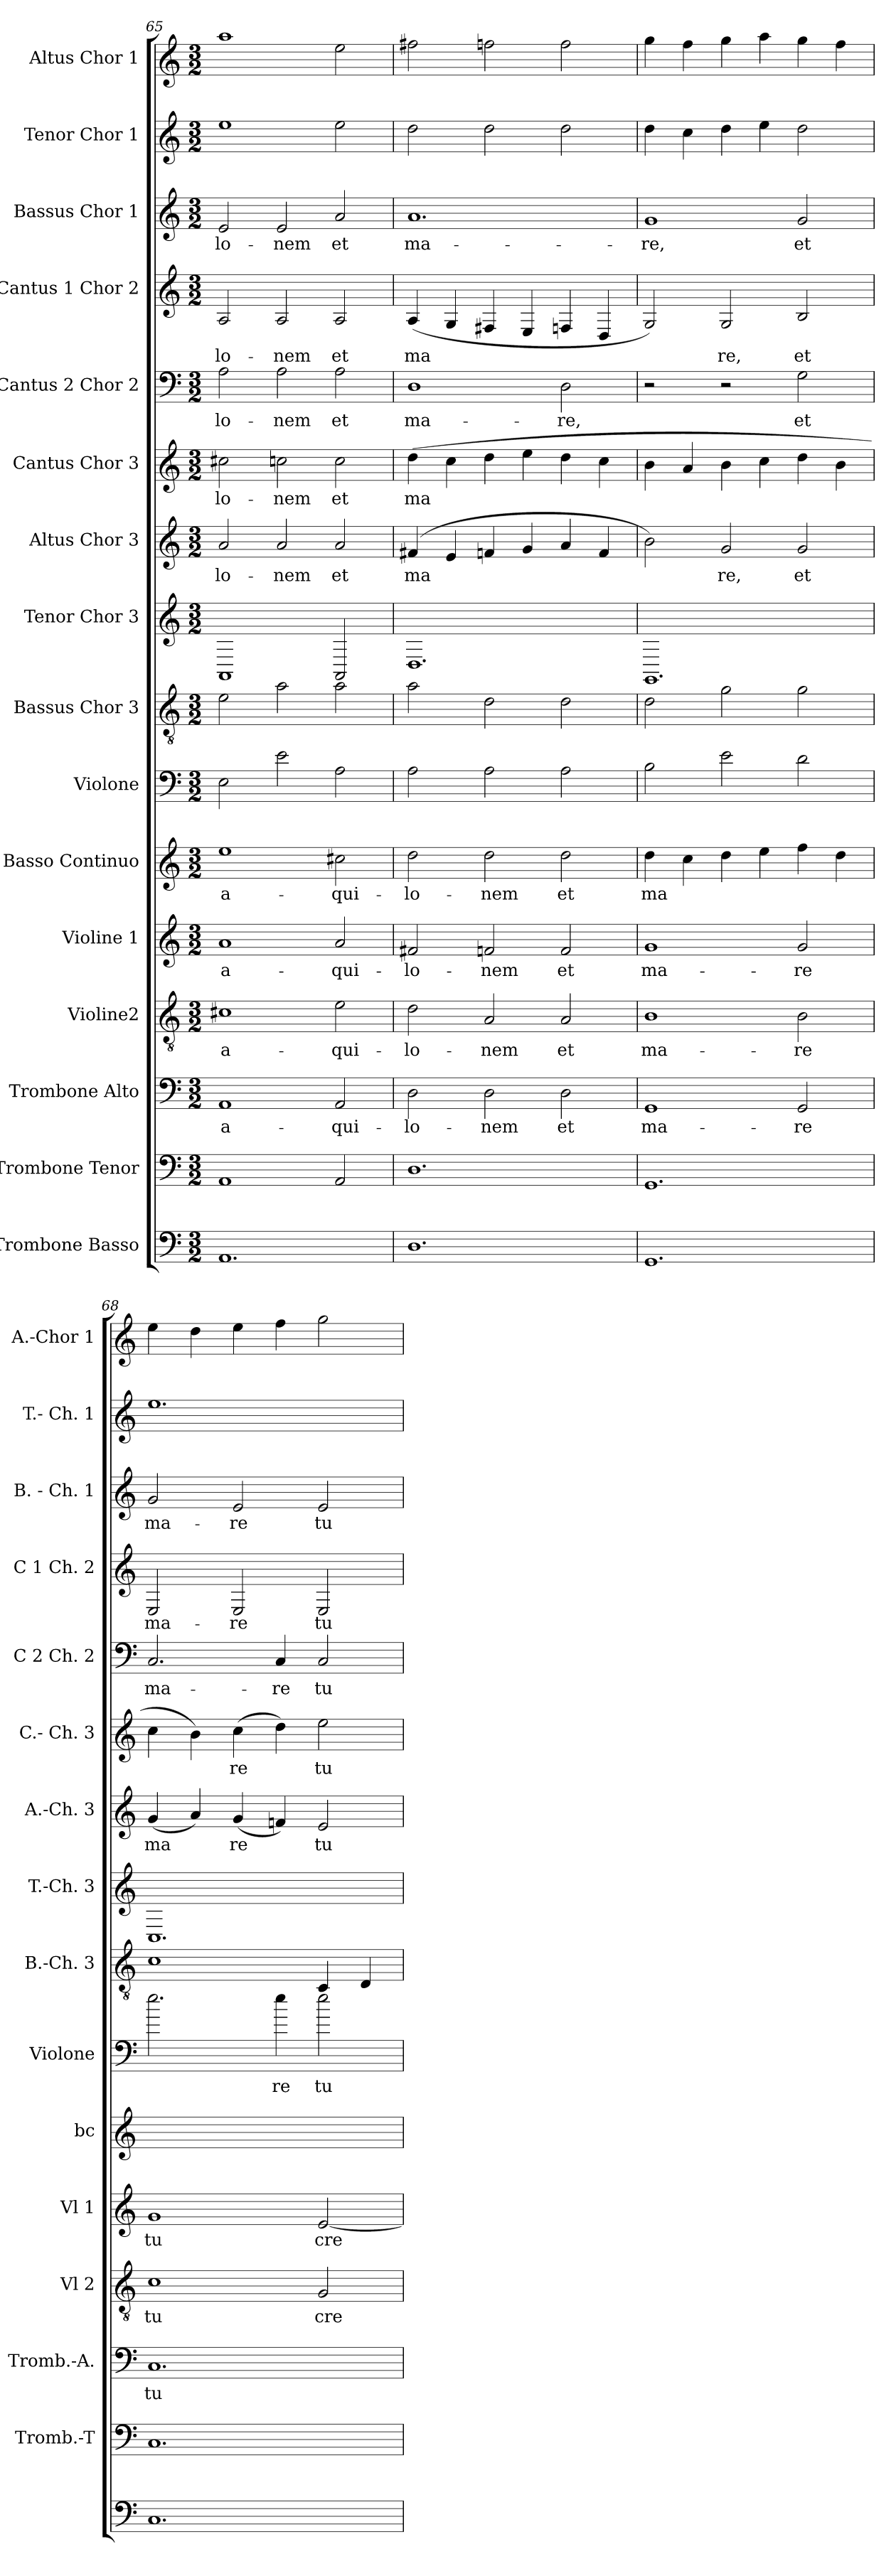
**kern	**kern	**kern	**text	**kern	**text	**kern	**text	**kern	**text	**kern	**text	**kern	**kern	**kern	**text	**kern	**text	**kern	**text	**kern	**text	**kern	**text	**kern	**kern
*part16	*part15	*part14	*part14	*part13	*part13	*part12	*part12	*part11	*part11	*part10	*part10	*part9	*part8	*part7	*part7	*part6	*part6	*part5	*part5	*part4	*part4	*part3	*part3	*part2	*part1
*staff16	*staff15	*staff14	*staff14	*staff13	*staff13	*staff12	*staff12	*staff11	*staff11	*staff10	*staff10	*staff9	*staff8	*staff7	*staff7	*staff6	*staff6	*staff5	*staff5	*staff4	*staff4	*staff3	*staff3	*staff2	*staff1
*I"Trombone Basso	*I"Trombone Tenor	*I"Trombone Alto	*	*I"Violine2	*	*I"Violine 1	*	*I"Basso Continuo	*	*I"Violone	*	*I"Bassus Chor 3	*I"Tenor Chor 3	*I"Altus Chor 3	*	*I"Cantus Chor 3	*	*I"Cantus 2 Chor 2	*	*I"Cantus 1 Chor 2	*	*I"Bassus Chor 1	*	*I"Tenor Chor 1	*I"Altus Chor 1
*	*I'Tromb.-T	*I'Tromb.-A.	*	*I'Vl 2	*	*I'Vl 1	*	*I'bc	*	*I'Violone	*	*I'B.-Ch. 3	*I'T.-Ch. 3	*I'A.-Ch. 3	*	*I'C.- Ch. 3	*	*I'C 2 Ch. 2	*	*I'C 1 Ch. 2	*	*I'B. - Ch. 1	*	*I'T.- Ch. 1	*I'A.-Chor 1
*clefF4	*clefF4	*clefF4	*	*clefGv2	*	*clefG2	*	*clefG2	*	*clefF4	*	*clefGv2	*clefG2	*clefG2	*	*clefG2	*	*clefF4	*	*clefG2	*	*clefG2	*	*clefG2	*clefG2
*k[]	*k[]	*k[]	*	*k[]	*	*k[]	*	*k[]	*	*k[]	*	*k[]	*k[]	*k[]	*	*k[]	*	*k[]	*	*k[]	*	*k[]	*	*k[]	*k[]
*C:	*C:	*C:	*	*C:	*	*C:	*	*C:	*	*C:	*	*C:	*C:	*C:	*	*C:	*	*C:	*	*C:	*	*C:	*	*C:	*C:
*M3/2	*M3/2	*M3/2	*	*M3/2	*	*M3/2	*	*M3/2	*	*M3/2	*	*M3/2	*M3/2	*M3/2	*	*M3/2	*	*M3/2	*	*M3/2	*	*M3/2	*	*M3/2	*M3/2
=65	=65	=65	=65	=65	=65	=65	=65	=65	=65	=65	=65	=65	=65	=65	=65	=65	=65	=65	=65	=65	=65	=65	=65	=65	=65
1.AA	1AA	1AA	a-	1c#X	a-	1a	a-	1ee	a-	2E	.	2e	1AA	2a	lo-	2cc#X	lo-	2A	lo-	2A	lo-	2e	lo-	1ee	1aa
.	.	.	.	.	.	.	.	.	.	2e	.	2a	.	2a	nem	2cc	nem	2A	nem	2A	nem	2e	nem	.	.
.	2AA	2AA	qui-	2e	qui-	2a	qui-	2cc#X	qui-	2A	.	2a	2AA	2a	et	2cc	et	2A	et	2A	et	2a	et	2ee	2ee
=66	=66	=66	=66	=66	=66	=66	=66	=66	=66	=66	=66	=66	=66	=66	=66	=66	=66	=66	=66	=66	=66	=66	=66	=66	=66
1.D	1.D	2D	lo-	2d	lo-	2f#X	lo-	2dd	lo-	2A	.	2a	1.D	(<4f#X	ma	(>4dd	ma	1D	ma-	(<4A	ma	1.a	ma-	2dd	2ff#X
.	.	.	.	.	.	.	.	.	.	.	.	.	.	4e	.	4cc	.	.	.	4G	.	.	.	.	.
.	.	2D	nem	2A	nem	2f	nem	2dd	nem	2A	.	2d	.	4f	.	4dd	.	.	.	4F#X	.	.	.	2dd	2ff
.	.	.	.	.	.	.	.	.	.	.	.	.	.	4g	.	4ee	.	.	.	4E	.	.	.	.	.
.	.	2D	et	2A	et	2f	et	2dd	et	2A	.	2d	.	4a	.	4dd	.	2D	re,	4F	.	.	.	2dd	2ff
.	.	.	.	.	.	.	.	.	.	.	.	.	.	4f	.	4cc	.	.	.	4D	.	.	.	.	.
=67	=67	=67	=67	=67	=67	=67	=67	=67	=67	=67	=67	=67	=67	=67	=67	=67	=67	=67	=67	=67	=67	=67	=67	=67	=67
1.GG	1.GG	1GG	ma-	1B	ma-	1g	ma-	(>4dd	ma	2B	.	2d	1.GG	2b)	.	4b	.	2r	.	2G)	.	1g	re,	4dd	4gg
.	.	.	.	.	.	.	.	4cc	.	.	.	.	.	.	.	4a	.	.	.	.	.	.	.	4cc	4ff
.	.	.	.	.	.	.	.	4dd	.	2e	.	2g	.	2g	re,	4b	.	2r	.	2G	re,	.	.	4dd	4gg
.	.	.	.	.	.	.	.	4ee	.	.	.	.	.	.	.	4cc	.	.	.	.	.	.	.	4ee	4aa
.	.	2GG	re	2B	re	2g	re	4ff	.	2d	.	2g	.	2g	et	4dd	.	2G	et	2B	et	2g	et	2dd	4gg
.	.	.	.	.	.	.	.	4dd	.	.	.	.	.	.	.	4b	.	.	.	.	.	.	.	.	4ff
=68	=68	=68	=68	=68	=68	=68	=68	=68	=68	=68	=68	=68	=68	=68	=68	=68	=68	=68	=68	=68	=68	=68	=68	=68	=68
1.C	1.C	1.C	tu	1c	tu	1g	tu	1.ryy	.	2.ee)	.	1c	1.C	(<4g	ma	4cc	.	2.C	ma-	2E	ma-	2g	ma-	1.ee	4ee
.	.	.	.	.	.	.	.	.	.	.	.	.	.	4a)	.	4b)	.	.	.	.	.	.	.	.	4dd
.	.	.	.	.	.	.	.	.	.	.	.	.	.	(<4g	re	(>4cc	re	.	.	2E	re	2e	re	.	4ee
.	.	.	.	.	.	.	.	.	.	4ee	re	.	.	4fn)	.	4dd)	.	4C	re	.	.	.	.	.	4ff
.	.	.	.	2G	cre-	[2e	cre	.	.	2ee	tu	4C	.	2e	tu	2ee	tu	2C	tu	2E	tu	2e	tu	.	2gg
.	.	.	.	.	.	.	.	.	.	.	.	4D	.	.	.	.	.	.	.	.	.	.	.	.	.
=	=	=	=	=	=	=	=	=	=	=	=	=	=	=	=	=	=	=	=	=	=	=	=	=	=
*-	*-	*-	*-	*-	*-	*-	*-	*-	*-	*-	*-	*-	*-	*-	*-	*-	*-	*-	*-	*-	*-	*-	*-	*-	*-
